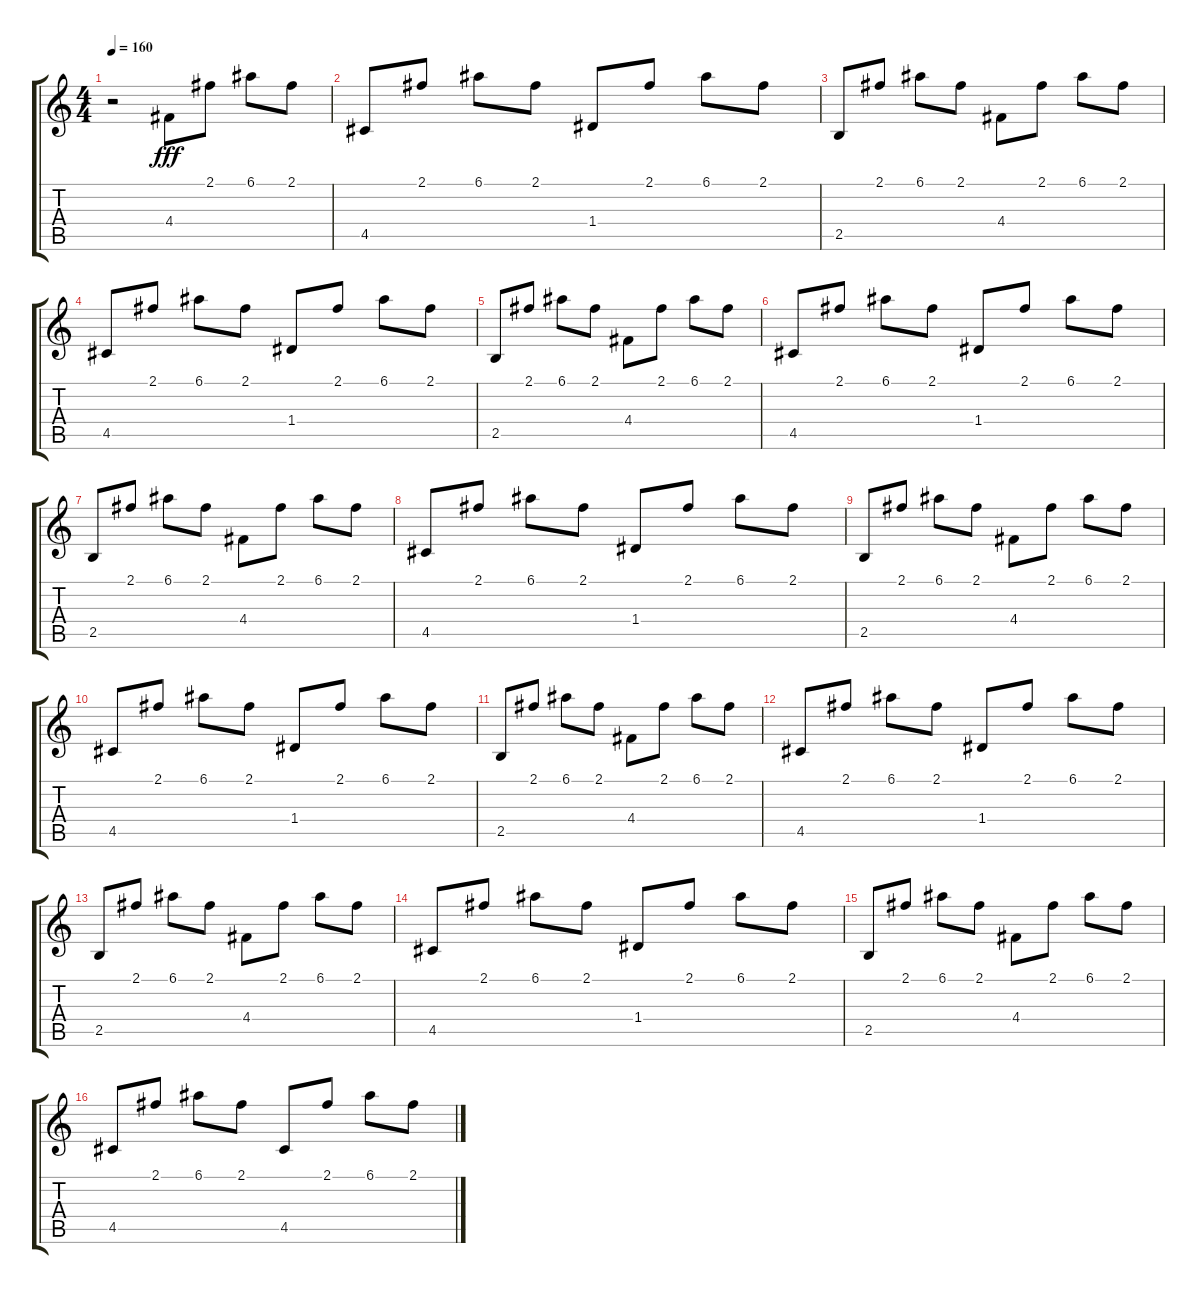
\track "" {instrument overdrivenguitar}
\staff {score tabs}
\tuning (E4 B3 G3 D3 A2 E2) {hide}
\ts (4 4)
\tempo 160
\clef g2
\ks c
r.2{dy fff instrument overdrivenguitar} 4.4.8 2.1.8 6.1.8 2.1.8 |
4.5.8 2.1.8 6.1.8 2.1.8 1.4.8 2.1.8 6.1.8 2.1.8 |
2.5.8 2.1.8 6.1.8 2.1.8 4.4.8 2.1.8 6.1.8 2.1.8 |
4.5.8 2.1.8 6.1.8 2.1.8 1.4.8 2.1.8 6.1.8 2.1.8 |
2.5.8 2.1.8 6.1.8 2.1.8 4.4.8 2.1.8 6.1.8 2.1.8 |
4.5.8 2.1.8 6.1.8 2.1.8 1.4.8 2.1.8 6.1.8 2.1.8 |
2.5.8 2.1.8 6.1.8 2.1.8 4.4.8 2.1.8 6.1.8 2.1.8 |
4.5.8 2.1.8 6.1.8 2.1.8 1.4.8 2.1.8 6.1.8 2.1.8 |
2.5.8 2.1.8 6.1.8 2.1.8 4.4.8 2.1.8 6.1.8 2.1.8 |
4.5.8 2.1.8 6.1.8 2.1.8 1.4.8 2.1.8 6.1.8 2.1.8 |
2.5.8 2.1.8 6.1.8 2.1.8 4.4.8 2.1.8 6.1.8 2.1.8 |
4.5.8 2.1.8 6.1.8 2.1.8 1.4.8 2.1.8 6.1.8 2.1.8 |
2.5.8 2.1.8 6.1.8 2.1.8 4.4.8 2.1.8 6.1.8 2.1.8 |
4.5.8 2.1.8 6.1.8 2.1.8 1.4.8 2.1.8 6.1.8 2.1.8 |
2.5.8 2.1.8 6.1.8 2.1.8 4.4.8 2.1.8 6.1.8 2.1.8 |
4.5.8 2.1.8 6.1.8 2.1.8 4.5.8 2.1.8 6.1.8 2.1.8
